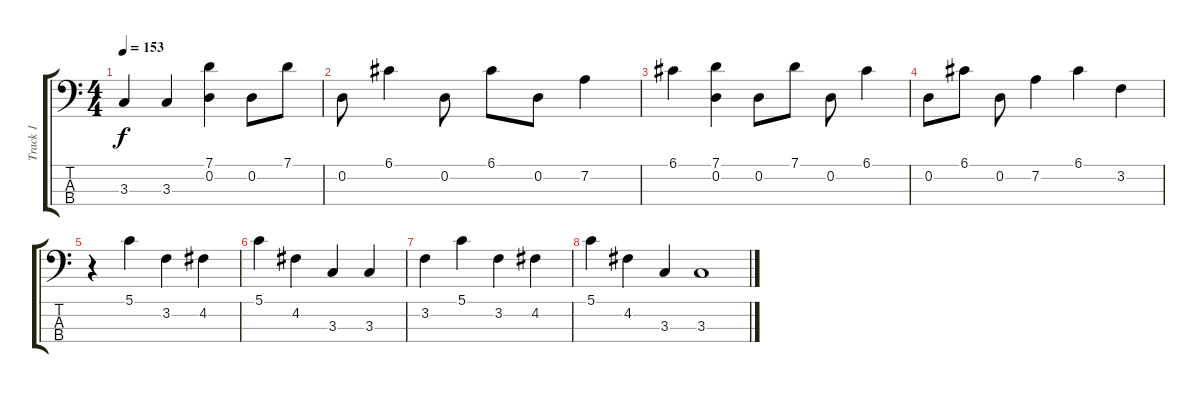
\track ("Track 1" "Track 1") {instrument electricbassfinger}
\staff {score tabs}
\tuning (G2 D2 A1 E1) {hide}
\ts (4 4)
\tempo 153
\clef f4
\ks c
3.3.4{dy f} 3.3.4 (7.1 0.2).4 0.2.8 7.1.8 |
0.2.8 6.1.4 0.2.8 6.1.8 0.2.8 7.2.4 |
6.1.4 (7.1 0.2).4 0.2.8 7.1.8 0.2.8 6.1.4 |
0.2.8 6.1.8 0.2.8 7.2.4 6.1.4 3.2.4 |
r.4 5.1.4 3.2.4 4.2.4 |
5.1.4 4.2.4 3.3.4 3.3.4 |
3.2.4 5.1.4 3.2.4 4.2.4 |
5.1.4 4.2.4 3.3.4 3.3.1
